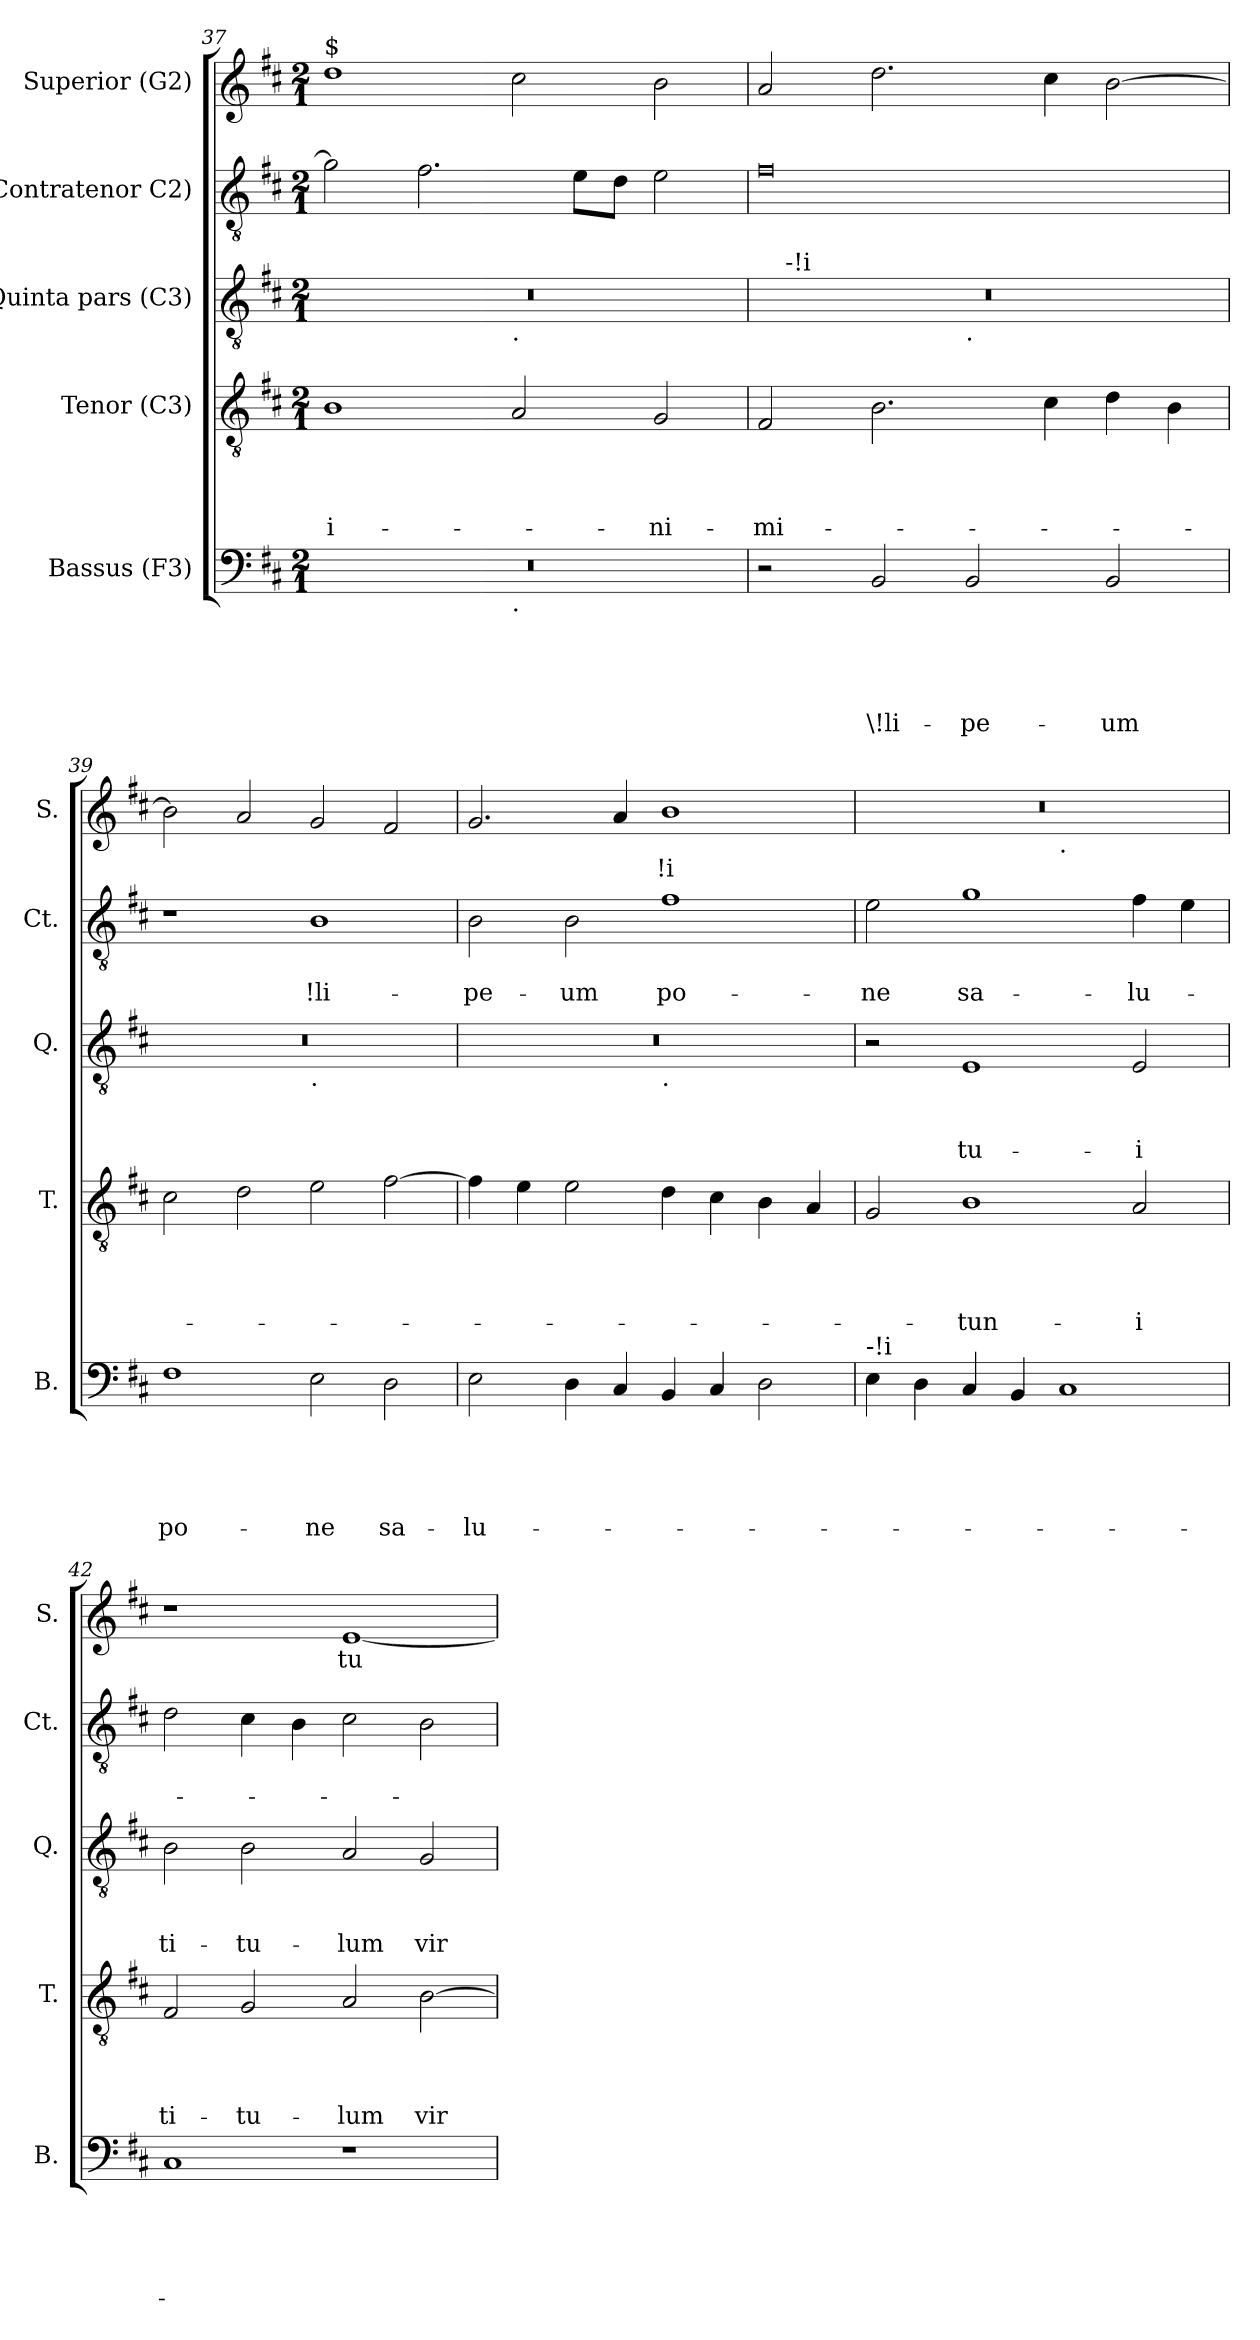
**kern	**text	**text	**text	**text	**text	**kern	**text	**text	**text	**text	**kern	**text	**text	**text	**kern	**text	**text	**kern	**text
*part5	*part5	*part5	*part5	*part5	*part5	*part4	*part4	*part4	*part4	*part4	*part3	*part3	*part3	*part3	*part2	*part2	*part2	*part1	*part1
*staff5	*staff5	*staff5	*staff5	*staff5	*staff5	*staff4	*staff4	*staff4	*staff4	*staff4	*staff3	*staff3	*staff3	*staff3	*staff2	*staff2	*staff2	*staff1	*staff1
*I"Bassus (F3)	*	*	*	*	*	*I"Tenor (C3)	*	*	*	*	*I"Quinta pars (C3)	*	*	*	*I"Contratenor C2)	*	*	*I"Superior (G2)	*
*I'B.	*	*	*	*	*	*I'T.	*	*	*	*	*I'Q.	*	*	*	*I'Ct.	*	*	*I'S.	*
*clefF4	*	*	*	*	*	*clefGv2	*	*	*	*	*clefGv2	*	*	*	*clefGv2	*	*	*clefG2	*
*k[f#c#]	*	*	*	*	*	*k[f#c#]	*	*	*	*	*k[f#c#]	*	*	*	*k[f#c#]	*	*	*k[f#c#]	*
*D:	*	*	*	*	*	*D:	*	*	*	*	*D:	*	*	*	*D:	*	*	*D:	*
*M2/1	*	*	*	*	*	*M2/1	*	*	*	*	*M2/1	*	*	*	*M2/1	*	*	*M2/1	*
=37	=37	=37	=37	=37	=37	=37	=37	=37	=37	=37	=37	=37	=37	=37	=37	=37	=37	=37	=37
!	!	!	!	!	!	!	!	!	!	!	!	!	!	!	!	!	!	!LO:TX:a:t=$	!
!	!	!	!	!	!	!	!	!	!	!LO:LY:b:rj	!	!	!	!	!	!	!	!	!
*^	*	*	*	*	*	*	*	*	*	*	*^	*	*	*	*	*	*	*	*
0r	1ryy	.	.	.	.	.	1B	.	.	.	i-	0r	1ryy	.	.	.	2g\]	.	.	1dd	.
.	.	.	.	.	.	.	.	.	.	.	.	.	.	.	.	.	2.f#\	.	.	.	.
!	!	!	!	!	!	!	!	!	!	!	!	!	!LO:TX:b:t=.	!	!	!	!	!	!	!	!
!	!LO:TX:b:t=.	!	!	!	!	!	!	!	!	!	!	!	!	!	!	!	!	!	!	!	!
.	1ryy	.	.	.	.	.	2A/	.	.	.	.	.	1ryy	.	.	.	.	.	.	2cc#\	.
.	.	.	.	.	.	.	.	.	.	.	.	.	.	.	.	.	8e\L	.	.	.	.
.	.	.	.	.	.	.	.	.	.	.	.	.	.	.	.	.	8d\J	.	.	.	.
!	!	!	!	!	!	!	!	!	!	!	!LO:LY:b	!	!	!	!	!	!	!	!	!	!
.	.	.	.	.	.	.	2G/	.	.	.	-ni-	.	.	.	.	.	2e\	.	.	2b\	.
!!LO:LB:g=z
=38	=38	=38	=38	=38	=38	=38	=38	=38	=38	=38	=38	=38	=38	=38	=38	=38	=38	=38	=38	=38	=38
!	!	!	!	!	!	!	!	!	!	!	!LO:LY:b	!	!	!	!	!	!	!	!	!	!
*v	*v	*	*	*	*	*	*	*	*	*	*	*	*^	*	*	*	*	*	*	*	*
2r	.	.	.	.	.	2F#/	.	.	.	-mi-	0r	16ryy	1ryy	.	.	.	0f#	.	.	2a/	.
!	!	!	!	!	!	!	!	!	!	!	!	!LO:TX:a:t=-!i	!	!	!	!	!	!	!	!	!
.	.	.	.	.	.	.	.	.	.	.	.	1ryy	.	.	.	.	.	.	.	.	.
!	!	!	!	!	!LO:LY:b	!	!	!	!	!	!	!	!	!	!	!	!	!	!	!	!
2BB/	.	.	.	.	\!li-	2.B\	.	.	.	.	.	.	.	.	.	.	.	.	.	2.dd\	.
!	!	!	!	!	!	!	!	!	!	!	!	!	!LO:TX:b:t=.	!	!	!	!	!	!	!	!
!	!	!	!	!	!LO:LY:b	!	!	!	!	!	!	!	!	!	!	!	!	!	!	!	!
2BB/	.	.	.	.	-pe-	.	.	.	.	.	.	.	1ryy	.	.	.	.	.	.	.	.
.	.	.	.	.	.	.	.	.	.	.	.	2...ryy	.	.	.	.	.	.	.	.	.
.	.	.	.	.	.	4c#\	.	.	.	.	.	.	.	.	.	.	.	.	.	4cc#\	.
!	!	!	!	!	!LO:LY:b	!	!	!	!	!	!	!	!	!	!	!	!	!	!	!	!
2BB/	.	.	.	.	-um	4d\	.	.	.	.	.	.	.	.	.	.	.	.	.	[>2b\	.
.	.	.	.	.	.	4B\	.	.	.	.	.	.	.	.	.	.	.	.	.	.	.
=39	=39	=39	=39	=39	=39	=39	=39	=39	=39	=39	=39	=39	=39	=39	=39	=39	=39	=39	=39	=39	=39
!	!	!	!	!	!LO:LY:b	!	!	!	!	!	!	!	!	!	!	!	!	!	!	!	!
*	*	*	*	*	*	*	*	*	*	*	*	*v	*v	*	*	*	*	*	*	*	*
1F#	.	.	.	.	po-	2c#\	.	.	.	.	0r	1ryy	.	.	.	1r	.	.	2b\]	.
.	.	.	.	.	.	2d\	.	.	.	.	.	.	.	.	.	.	.	.	2a/	.
!	!	!	!	!	!	!	!	!	!	!	!	!LO:TX:b:t=.	!	!	!	!	!	!	!	!
!	!	!	!	!	!LO:LY:b	!	!	!	!	!	!	!	!	!	!	!	!	!LO:LY:b	!	!
2E\	.	.	.	.	-ne	2e\	.	.	.	.	.	1ryy	.	.	.	1B	.	-!li-	2g/	.
!	!	!	!	!	!LO:LY:b	!	!	!	!	!	!	!	!	!	!	!	!	!	!	!
2D\	.	.	.	.	sa-	[>2f#\	.	.	.	.	.	.	.	.	.	.	.	.	2f#/	.
=40	=40	=40	=40	=40	=40	=40	=40	=40	=40	=40	=40	=40	=40	=40	=40	=40	=40	=40	=40	=40
!	!	!	!	!	!LO:LY:b	!	!	!	!	!	!	!	!	!	!	!	!	!LO:LY:b	!	!
2E\	.	.	.	.	-lu-	4f#\]	.	.	.	.	0r	1ryy	.	.	.	2B\	.	-pe-	2.g/	.
.	.	.	.	.	.	4e\	.	.	.	.	.	.	.	.	.	.	.	.	.	.
!	!	!	!	!	!	!	!	!	!	!	!	!	!	!	!	!	!	!LO:LY:b	!	!
4D\	.	.	.	.	.	2e\	.	.	.	.	.	.	.	.	.	2B\	.	-um	.	.
4C#/	.	.	.	.	.	.	.	.	.	.	.	.	.	.	.	.	.	.	4a/	.
!	!	!	!	!	!	!	!	!	!	!	!	!LO:TX:b:t=.	!	!	!	!	!	!	!	!
!	!	!	!	!	!	!	!	!	!	!	!	!	!	!	!	!	!	!LO:LY:b	!	!LO:LY:b
4BB/	.	.	.	.	.	4d\	.	.	.	.	.	1ryy	.	.	.	1f#	.	po-	1b	-!i
4C#/	.	.	.	.	.	4c#\	.	.	.	.	.	.	.	.	.	.	.	.	.	.
2D\	.	.	.	.	.	4B\	.	.	.	.	.	.	.	.	.	.	.	.	.	.
.	.	.	.	.	.	4A/	.	.	.	.	.	.	.	.	.	.	.	.	.	.
!!LO:LB:g=z
=41	=41	=41	=41	=41	=41	=41	=41	=41	=41	=41	=41	=41	=41	=41	=41	=41	=41	=41	=41	=41
!LO:TX:a:t=-!i	!	!	!	!	!	!	!	!	!	!	!	!	!	!	!	!	!	!	!	!
!	!	!	!	!	!	!	!	!	!	!	!	!	!	!	!	!	!	!LO:LY:b	!	!
*	*	*	*	*	*	*	*	*	*	*	*v	*v	*	*	*	*	*	*	*^	*
4E\	.	.	.	.	.	2G/	.	.	.	.	2r	.	.	.	2e\	.	-ne	0r	1ryy	.
4D\	.	.	.	.	.	.	.	.	.	.	.	.	.	.	.	.	.	.	.	.
!	!	!	!	!	!	!	!	!	!	!LO:LY:b	!	!	!	!LO:LY:b	!	!	!LO:LY:b	!	!	!
4C#/	.	.	.	.	.	1B	.	.	.	-tun-	1E	.	.	tu-	1g	.	sa-	.	.	.
4BB/	.	.	.	.	.	.	.	.	.	.	.	.	.	.	.	.	.	.	.	.
!	!	!	!	!	!	!	!	!	!	!	!	!	!	!	!	!	!	!	!LO:TX:b:t=.	!
1C#	.	.	.	.	.	.	.	.	.	.	.	.	.	.	.	.	.	.	1ryy	.
!	!	!	!	!	!	!	!	!	!	!LO:LY:b	!	!	!	!LO:LY:b	!	!	!LO:LY:b	!	!	!
.	.	.	.	.	.	2A/	.	.	.	-i	2E/	.	.	-i	4f#\	.	-lu-	.	.	.
.	.	.	.	.	.	.	.	.	.	.	.	.	.	.	4e\	.	.	.	.	.
=42	=42	=42	=42	=42	=42	=42	=42	=42	=42	=42	=42	=42	=42	=42	=42	=42	=42	=42	=42	=42
!	!	!	!	!	!	!	!	!	!	!LO:LY:b	!	!	!	!LO:LY:b	!	!	!	!	!	!
*	*	*	*	*	*	*	*	*	*	*	*	*	*	*	*	*	*	*v	*v	*
1C#	.	.	.	.	.	2F#/	.	.	.	ti-	2B\	.	.	ti-	2d\	.	.	1r	.
!	!	!	!	!	!	!	!	!	!	!LO:LY:b	!	!	!	!LO:LY:b	!	!	!	!	!
.	.	.	.	.	.	2G/	.	.	.	-tu-	2B\	.	.	-tu-	4c#\	.	.	.	.
.	.	.	.	.	.	.	.	.	.	.	.	.	.	.	4B\	.	.	.	.
!	!	!	!	!	!	!	!	!	!	!LO:LY:b	!	!	!	!LO:LY:b	!	!	!	!	!LO:LY:b
1r	.	.	.	.	.	2A/	.	.	.	-lum	2A/	.	.	-lum	2c#\	.	.	[<1e	tu-
!	!	!	!	!	!	!	!	!	!	!LO:LY:b	!	!	!	!LO:LY:b	!	!	!	!	!
.	.	.	.	.	.	[>2B\	.	.	.	vir-	2G/	.	.	vir-	2B\	.	.	.	.
=	=	=	=	=	=	=	=	=	=	=	=	=	=	=	=	=	=	=	=
*-	*-	*-	*-	*-	*-	*-	*-	*-	*-	*-	*-	*-	*-	*-	*-	*-	*-	*-	*-
